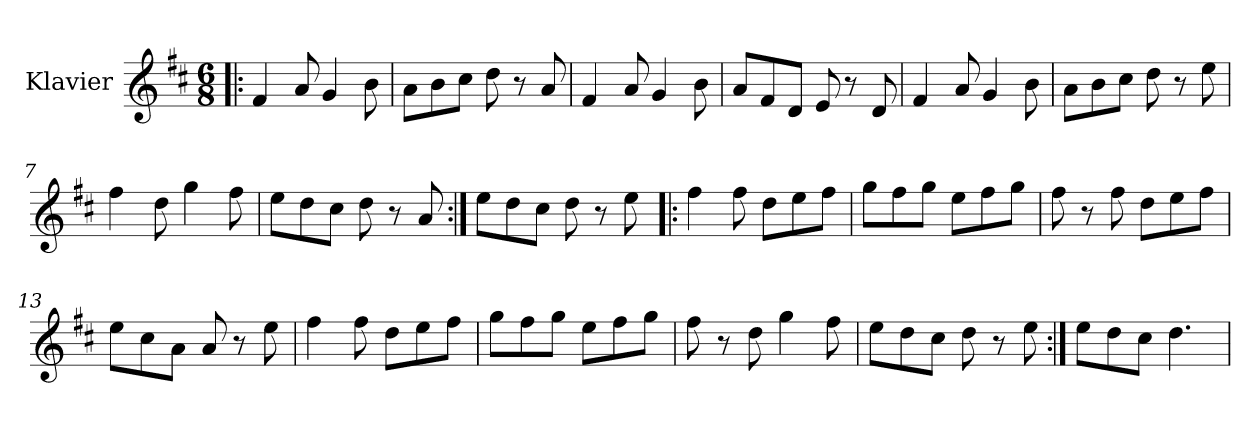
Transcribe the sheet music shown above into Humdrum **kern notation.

**kern
*part1
*staff1
*I"Klavier
*I'Klav.
*clefG2
*k[f#c#]
*D:
*M6/8
=1!|:
4f#/
8a/
4g/
8b\
=2
8a\L
8b\
8cc#\J
8dd\
8r
8a/
=3
4f#/
8a/
4g/
8b\
=4
8a/L
8f#/
8d/J
8e/
8r
8d/
!!LO:LB:g=z
=5
4f#/
8a/
4g/
8b\
=6
8a\L
8b\
8cc#\J
8dd\
8r
8ee\
=7
4ff#\
8dd\
4gg\
8ff#\
=8
8ee\L
8dd\
8cc#\J
8dd\
8r
8a/
=9:|!
8ee\L
8dd\
8cc#\J
8dd\
8r
8ee\
!!LO:LB:g=z
=10!|:
4ff#\
8ff#\
8dd\L
8ee\
8ff#\J
=11
8gg\L
8ff#\
8gg\J
8ee\L
8ff#\
8gg\J
=12
8ff#\
8r
8ff#\
8dd\L
8ee\
8ff#\J
=13
8ee\L
8cc#\
8a\J
8a/
8r
8ee\
=14
4ff#\
8ff#\
8dd\L
8ee\
8ff#\J
!!LO:LB:g=z
=15
8gg\L
8ff#\
8gg\J
8ee\L
8ff#\
8gg\J
=16
8ff#\
8r
8dd\
4gg\
8ff#\
=17
8ee\L
8dd\
8cc#\J
8dd\
8r
8ee\
=18:|!
8ee\L
8dd\
8cc#\J
4.dd\
=
*-
